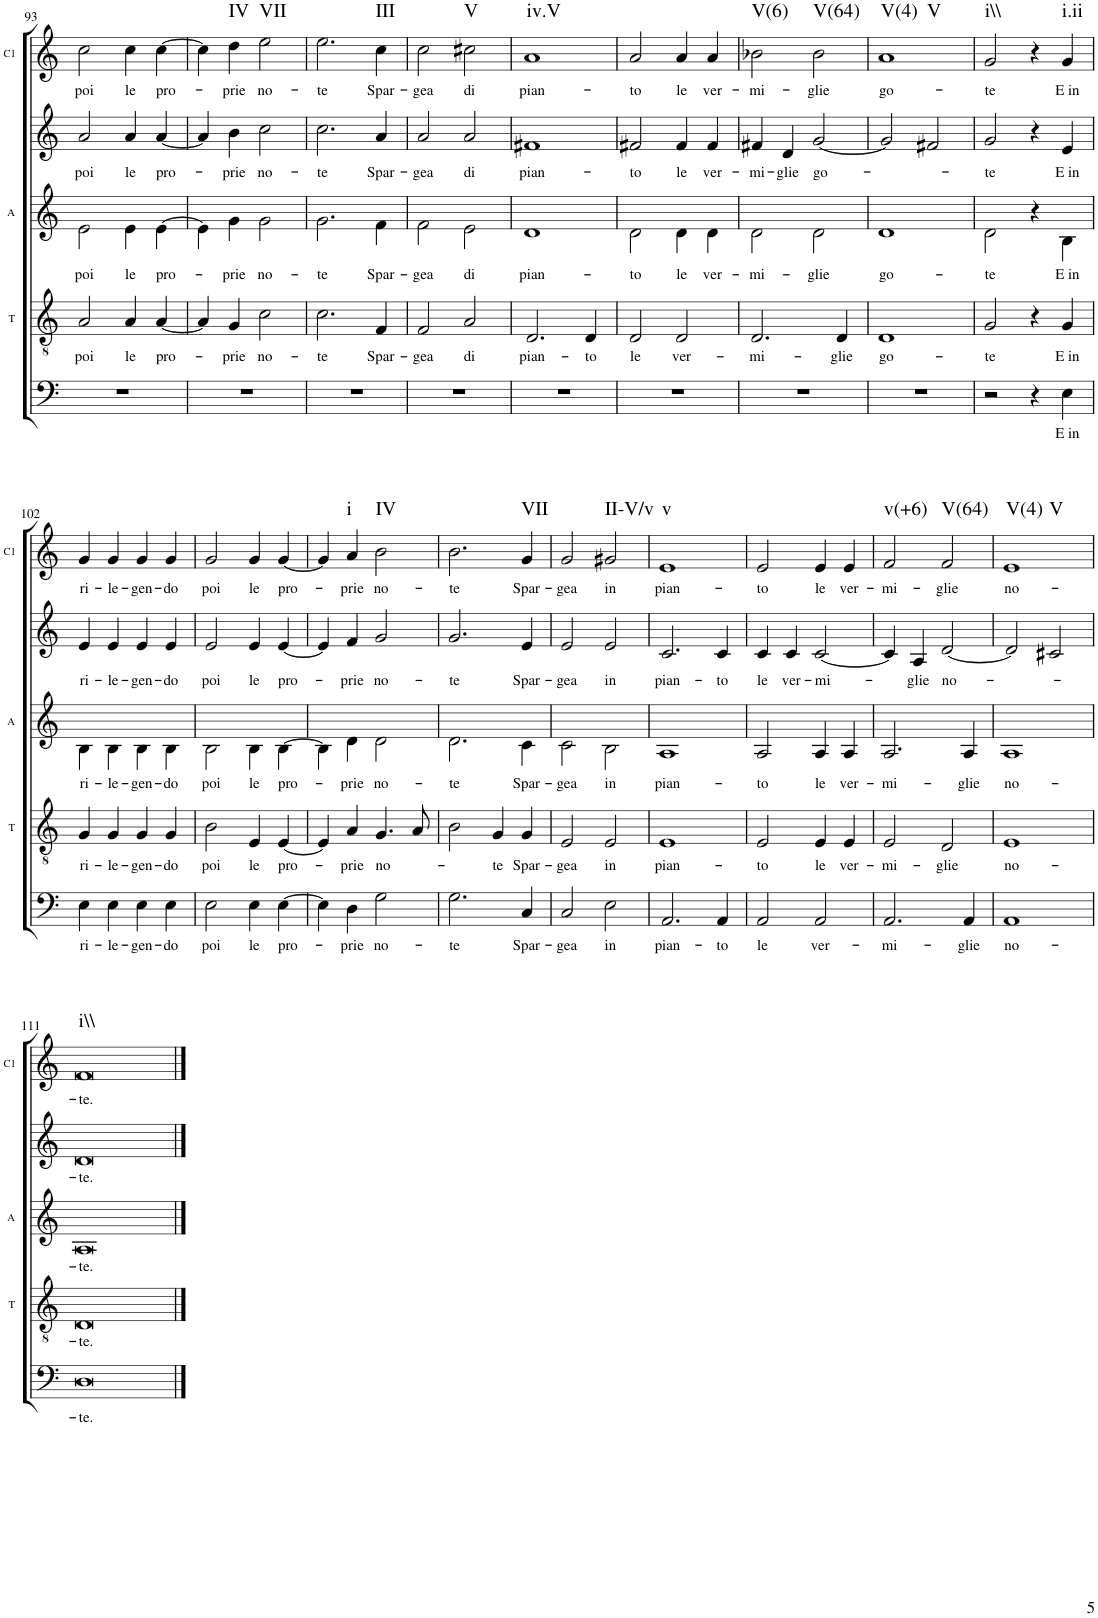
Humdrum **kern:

**kern	**text	**kern	**text	**kern	**text	**kern	**text	**kern	**text	**harte
*part5	*part5	*part4	*part4	*part3	*part3	*part2	*part2	*part1	*part1	*part1
*staff5	*staff5	*staff4	*staff4	*staff3	*staff3	*staff2	*staff2	*staff1	*staff1	*
*	*	*I"T	*	*I"A	*	*	*	*I"C1	*	*
*	*	*I'T	*	*I'A	*	*	*	*I'C1	*	*
!!LO:PB:g=z
*clefF4	*	*clefGv2	*	*clefG2	*	*clefG2	*	*clefG2	*	*
*k[]	*	*k[]	*	*k[]	*	*k[]	*	*k[]	*	*
*M4/4	*	*M4/4	*	*M4/4	*	*M4/4	*	*M4/4	*	*
*met(c)	*	*met(c)	*	*met(c)	*	*met(c)	*	*met(c)	*	*
=93	=93	=93	=93	=93	=93	=93	=93	=93	=93	=93
!	!	!	!LO:LY:b	!	!LO:LY:b	!	!LO:LY:b	!	!LO:LY:b	!
1r	.	2A/	poi	2e\	poi	2a/	poi	2cc\	poi	.
!	!	!	!LO:LY:b	!	!LO:LY:b	!	!LO:LY:b	!	!LO:LY:b	!
.	.	4A/	le	4e\	le	4a/	le	4cc\	le	.
!	!	!	!LO:LY:b	!	!LO:LY:b	!	!LO:LY:b	!	!LO:LY:b	!
.	.	[4A/	pro-	[4e\	pro-	[4a/	pro-	[4cc\	pro-	.
=94	=94	=94	=94	=94	=94	=94	=94	=94	=94	=94
1r	.	4A/]	.	4e\]	.	4a/]	.	4cc\]	.	.
!	!	!	!LO:LY:b	!	!LO:LY:b	!	!LO:LY:b	!	!LO:LY:b	!LO:H:kt=IV
.	.	4G/	-prie	4g\	-prie	4b\	-prie	4dd\	-prie	N
!	!	!	!LO:LY:b	!	!LO:LY:b	!	!LO:LY:b	!	!LO:LY:b	!LO:H:kt=VII
.	.	2c\	no-	2g\	no-	2cc\	no-	2ee\	no-	N
=95	=95	=95	=95	=95	=95	=95	=95	=95	=95	=95
!	!	!	!LO:LY:b	!	!LO:LY:b	!	!LO:LY:b	!	!LO:LY:b	!
1r	.	2.c\	-te	2.g\	-te	2.cc\	-te	2.ee\	-te	.
!	!	!	!LO:LY:b	!	!LO:LY:b	!	!LO:LY:b	!	!LO:LY:b	!LO:H:kt=III
.	.	4F/	Spar-	4f\	Spar-	4a/	Spar-	4cc\	Spar-	N
=96	=96	=96	=96	=96	=96	=96	=96	=96	=96	=96
!	!	!	!LO:LY:b	!	!LO:LY:b	!	!LO:LY:b	!	!LO:LY:b	!
1r	.	2F/	-gea	2f\	-gea	2a/	-gea	2cc\	-gea	.
!	!	!	!LO:LY:b	!	!LO:LY:b	!	!LO:LY:b	!	!LO:LY:b	!LO:H:kt=V
.	.	2A/	di	2e\	di	2a/	di	2cc#X\	di	N
=97	=97	=97	=97	=97	=97	=97	=97	=97	=97	=97
!	!	!	!LO:LY:b	!	!LO:LY:b	!	!LO:LY:b	!	!LO:LY:b	!LO:H:kt=iv.V
1r	.	2.D/	pian-	1d	pian-	1f#X	pian-	1a	pian-	N
!	!	!	!LO:LY:b	!	!	!	!	!	!	!
.	.	4D/	-to	.	.	.	.	.	.	.
=98	=98	=98	=98	=98	=98	=98	=98	=98	=98	=98
!	!	!	!LO:LY:b	!	!LO:LY:b	!	!LO:LY:b	!	!LO:LY:b	!
1r	.	2D/	le	2d\	-to	2f#X/	-to	2a/	-to	.
!	!	!	!LO:LY:b	!	!LO:LY:b	!	!LO:LY:b	!	!LO:LY:b	!
.	.	2D/	ver-	4d\	le	4f#/	le	4a/	le	.
!	!	!	!	!	!LO:LY:b	!	!LO:LY:b	!	!LO:LY:b	!
.	.	.	.	4d\	ver-	4f#/	ver-	4a/	ver-	.
=99	=99	=99	=99	=99	=99	=99	=99	=99	=99	=99
!	!	!	!LO:LY:b	!	!LO:LY:b	!	!LO:LY:b	!	!LO:LY:b	!LO:H:kt=V(6)
1r	.	2.D/	-mi-	2d\	-mi-	4f#X/	-mi-	2b-X\	-mi-	N
!	!	!	!	!	!	!	!LO:LY:b	!	!	!
.	.	.	.	.	.	4d/	-glie	.	.	.
!	!	!	!	!	!LO:LY:b	!	!LO:LY:b	!	!LO:LY:b	!LO:H:kt=V(64)
.	.	.	.	2d\	-glie	[2g/	go-	2b-\	-glie	N
!	!	!	!LO:LY:b	!	!	!	!	!	!	!
.	.	4D/	-glie	.	.	.	.	.	.	.
=100	=100	=100	=100	=100	=100	=100	=100	=100	=100	=100
!	!	!	!LO:LY:b	!	!LO:LY:b	!	!	!	!LO:LY:b	!LO:H:n=1:kt=V(4)
!	!	!	!	!	!	!	!	!	!	!LO:H:n=2:kt=V
1r	.	1D	go-	1d	go-	2g/]	.	1a	go-	N N
.	.	.	.	.	.	2f#X/	.	.	.	.
=101	=101	=101	=101	=101	=101	=101	=101	=101	=101	=101
!	!	!	!LO:LY:b	!	!LO:LY:b	!	!LO:LY:b	!	!LO:LY:b	!LO:H:kt=i\\
2r	.	2G/	-te	2d\	-te	2g/	-te	2g/	-te	N
4r	.	4r	.	4r	.	4r	.	4r	.	.
!	!LO:LY:b	!	!LO:LY:b	!	!LO:LY:b	!	!LO:LY:b	!	!LO:LY:b	!LO:H:kt=i.ii
4E\	E in	4G/	E in	4B\	E in	4e/	E in	4g/	E in	N
!!LO:LB:g=z
=102	=102	=102	=102	=102	=102	=102	=102	=102	=102	=102
!	!LO:LY:b	!	!LO:LY:b	!	!LO:LY:b	!	!LO:LY:b	!	!LO:LY:b	!
4E\	ri-	4G/	ri-	4B\	ri-	4e/	ri-	4g/	ri-	.
!	!LO:LY:b	!	!LO:LY:b	!	!LO:LY:b	!	!LO:LY:b	!	!LO:LY:b	!
4E\	-le-	4G/	-le-	4B\	-le-	4e/	-le-	4g/	-le-	.
!	!LO:LY:b	!	!LO:LY:b	!	!LO:LY:b	!	!LO:LY:b	!	!LO:LY:b	!
4E\	-gen-	4G/	-gen-	4B\	-gen-	4e/	-gen-	4g/	-gen-	.
!	!LO:LY:b	!	!LO:LY:b	!	!LO:LY:b	!	!LO:LY:b	!	!LO:LY:b	!
4E\	-do	4G/	-do	4B\	-do	4e/	-do	4g/	-do	.
=103	=103	=103	=103	=103	=103	=103	=103	=103	=103	=103
!	!LO:LY:b	!	!LO:LY:b	!	!LO:LY:b	!	!LO:LY:b	!	!LO:LY:b	!
2E\	poi	2B\	poi	2B\	poi	2e/	poi	2g/	poi	.
!	!LO:LY:b	!	!LO:LY:b	!	!LO:LY:b	!	!LO:LY:b	!	!LO:LY:b	!
4E\	le	4E/	le	4B\	le	4e/	le	4g/	le	.
!	!LO:LY:b	!	!LO:LY:b	!	!LO:LY:b	!	!LO:LY:b	!	!LO:LY:b	!
[4E\	pro-	[4E/	pro-	[4B\	pro-	[4e/	pro-	[4g/	pro-	.
=104	=104	=104	=104	=104	=104	=104	=104	=104	=104	=104
4E\]	.	4E/]	.	4B\]	.	4e/]	.	4g/]	.	.
!	!LO:LY:b	!	!LO:LY:b	!	!LO:LY:b	!	!LO:LY:b	!	!LO:LY:b	!LO:H:kt=i
4D\	-prie	4A/	-prie	4d\	-prie	4f/	-prie	4a/	-prie	N
!	!LO:LY:b	!	!LO:LY:b	!	!LO:LY:b	!	!LO:LY:b	!	!LO:LY:b	!LO:H:kt=IV
2G\	no-	4.G/	no-	2d\	no-	2g/	no-	2b\	no-	N
.	.	8A/	.	.	.	.	.	.	.	.
=105	=105	=105	=105	=105	=105	=105	=105	=105	=105	=105
!	!LO:LY:b	!	!	!	!LO:LY:b	!	!LO:LY:b	!	!LO:LY:b	!
2.G\	-te	2B\	.	2.d\	-te	2.g/	-te	2.b\	-te	.
!	!	!	!LO:LY:b	!	!	!	!	!	!	!
.	.	4G/	-te	.	.	.	.	.	.	.
!	!LO:LY:b	!	!LO:LY:b	!	!LO:LY:b	!	!LO:LY:b	!	!LO:LY:b	!LO:H:kt=VII
4C/	Spar-	4G/	Spar-	4c\	Spar-	4e/	Spar-	4g/	Spar-	N
=106	=106	=106	=106	=106	=106	=106	=106	=106	=106	=106
!	!LO:LY:b	!	!LO:LY:b	!	!LO:LY:b	!	!LO:LY:b	!	!LO:LY:b	!
2C/	-gea	2E/	-gea	2c\	-gea	2e/	-gea	2g/	-gea	.
!	!LO:LY:b	!	!LO:LY:b	!	!LO:LY:b	!	!LO:LY:b	!	!LO:LY:b	!LO:H:kt=II-V/v
2E\	in	2E/	in	2B\	in	2e/	in	2g#X/	in	N
=107	=107	=107	=107	=107	=107	=107	=107	=107	=107	=107
!	!LO:LY:b	!	!LO:LY:b	!	!LO:LY:b	!	!LO:LY:b	!	!LO:LY:b	!LO:H:kt=v
2.AA/	pian-	1E	pian-	1A	pian-	2.c/	pian-	1e	pian-	N
!	!LO:LY:b	!	!	!	!	!	!LO:LY:b	!	!	!
4AA/	-to	.	.	.	.	4c/	-to	.	.	.
=108	=108	=108	=108	=108	=108	=108	=108	=108	=108	=108
!	!LO:LY:b	!	!LO:LY:b	!	!LO:LY:b	!	!LO:LY:b	!	!LO:LY:b	!
2AA/	le	2E/	-to	2A/	-to	4c/	le	2e/	-to	.
!	!	!	!	!	!	!	!LO:LY:b	!	!	!
.	.	.	.	.	.	4c/	ver-	.	.	.
!	!LO:LY:b	!	!LO:LY:b	!	!LO:LY:b	!	!LO:LY:b	!	!LO:LY:b	!
2AA/	ver-	4E/	le	4A/	le	[2c/	-mi-	4e/	le	.
!	!	!	!LO:LY:b	!	!LO:LY:b	!	!	!	!LO:LY:b	!
.	.	4E/	ver-	4A/	ver-	.	.	4e/	ver-	.
=109	=109	=109	=109	=109	=109	=109	=109	=109	=109	=109
!	!LO:LY:b	!	!LO:LY:b	!	!LO:LY:b	!	!	!	!LO:LY:b	!LO:H:kt=v(+6)
2.AA/	-mi-	2E/	-mi-	2.A/	-mi-	4c/]	.	2f/	-mi-	N
!	!	!	!	!	!	!	!LO:LY:b	!	!	!
.	.	.	.	.	.	4A/	-glie	.	.	.
!	!	!	!LO:LY:b	!	!	!	!LO:LY:b	!	!LO:LY:b	!LO:H:kt=V(64)
.	.	2D/	-glie	.	.	[2d/	no-	2f/	-glie	N
!	!LO:LY:b	!	!	!	!LO:LY:b	!	!	!	!	!
4AA/	-glie	.	.	4A/	-glie	.	.	.	.	.
=110	=110	=110	=110	=110	=110	=110	=110	=110	=110	=110
!	!LO:LY:b	!	!LO:LY:b	!	!LO:LY:b	!	!	!	!LO:LY:b	!LO:H:n=1:kt=V(4)
!	!	!	!	!	!	!	!	!	!	!LO:H:n=2:kt=V
1AA	no-	1E	no-	1A	no-	2d/]	.	1e	no-	N N
.	.	.	.	.	.	2c#X/	.	.	.	.
!!LO:LB:g=z
=111	=111	=111	=111	=111	=111	=111	=111	=111	=111	=111
!	!LO:LY:b	!	!LO:LY:b	!	!LO:LY:b	!	!LO:LY:b	!	!LO:LY:b	!LO:H:kt=i\\
[1D	-te.	[1D	-te.	[1A	-te.	[1d	-te.	[1f	-te.	N
==112	==112	==112	==112	==112	==112	==112	==112	==112	==112	==112
1D]	.	1D]	.	1A]	.	1d]	.	1f]	.	.
=	=	=	=	=	=	=	=	=	=	=
*-	*-	*-	*-	*-	*-	*-	*-	*-	*-	*-
